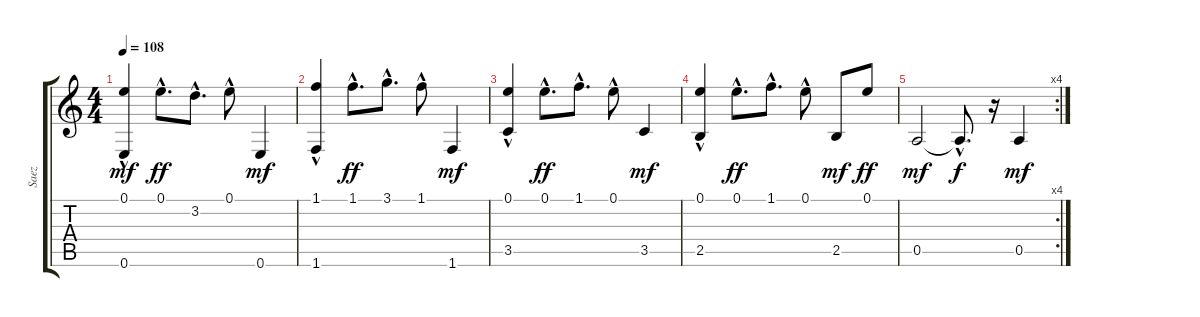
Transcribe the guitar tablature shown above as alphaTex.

\track ("Saez" "Saez") {instrument acousticguitarnylon}
\staff {score tabs}
\tuning (E4 B3 G3 D3 A2 E2) {hide}
\ts (4 4)
\tempo 108
\clef g2
\ks c
(0.1{hac} 0.6).4{dy mf} 0.1{hac}.8{d dy ff} 3.2{hac}.8{d} 0.1{hac}.8 0.6.4{dy mf} |
(1.1{hac} 1.6).4 1.1{hac}.8{d dy ff} 3.1{hac}.8{d} 1.1{hac}.8 1.6.4{dy mf} |
(0.1{hac} 3.5).4 0.1{hac}.8{d dy ff} 1.1{hac}.8{d} 0.1{hac}.8 3.5.4{dy mf} |
(0.1{hac} 2.5).4 0.1{hac}.8{d dy ff} 1.1{hac}.8{d} 0.1{hac}.8 2.5.8{dy mf} 0.1.8{dy ff} |
\rc 4
0.5.2{dy mf} 0.5{hac t}.8{d dy f} r.16 0.5.4{dy mf}
